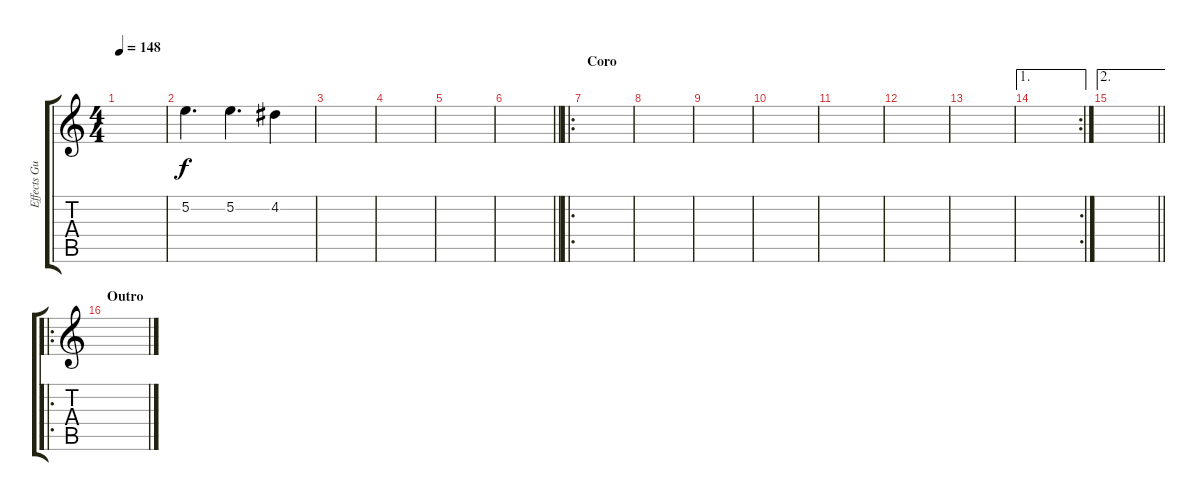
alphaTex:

\track ("Effects Guitar" "Effects Gu") {instrument overdrivenguitar}
\staff {score tabs}
\tuning (E4 B3 G3 D3 A2 E2) {hide}
\ts (4 4)
\tempo 148
\clef g2
\ks c
|
5.2.4{d} 5.2.4{d} 4.2.4 |
|
|
|
\barLineRight lightlight
|
\ro
\section ("" "Coro")
|
|
|
|
|
|
|
\ae 1
\rc 2
|
\ae 2
\barLineRight lightlight
|
\ro
\section ("" "Outro")
